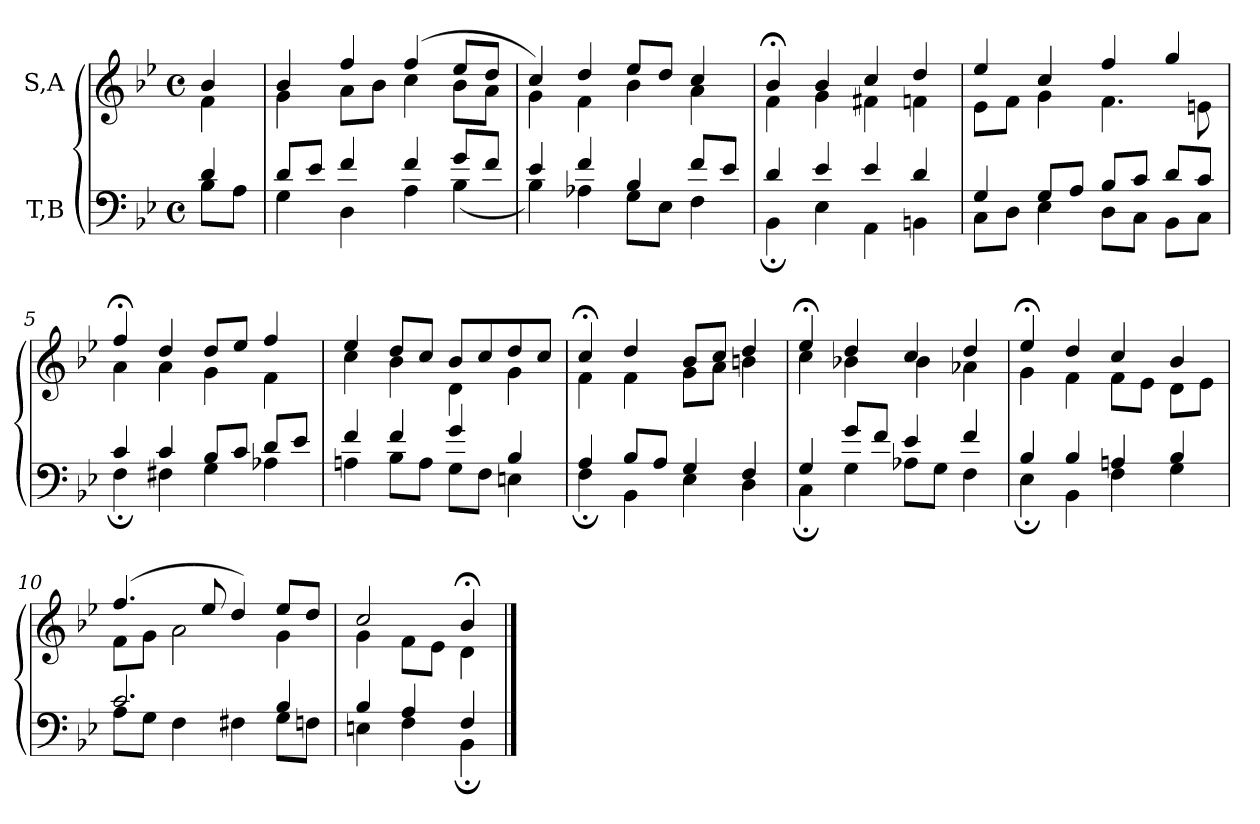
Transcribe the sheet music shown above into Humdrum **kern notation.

**kern	**kern
*part2	*part1
*staff2	*staff1
*I"T,B	*I"S,A
*clefF4	*clefG2
*k[b-e-]	*k[b-e-]
*M4/4	*M4/4
*met(c)	*met(c)
=	=
*^	*^
4d	8B-L	4b-	4f
.	8AJ	.	.
=1	=1	=1	=1
8dL	4G	4b-	4g
8e-J	.	.	.
4f	4D	4ff	8aL
.	.	.	8b-J
4f	4A	(>4ff	4cc
8gL	(<4B-	8ee-L	8b-L
8fJ	.	8ddJ	8aJ
=2	=2	=2	=2
4e-	4B-)	4cc)	4g
4f	4A-X	4dd	4f
4B-	8GL	8ee-L	4b-
.	8E-J	8ddJ	.
8fL	4F	4cc	4a
8e-J	.	.	.
=3	=3	=3	=3
4d	4BB-;	4b-;<	4f
4e-	4E-	4b-	4g
4e-	4AA	4cc	4f#X
4d	4BBn	4dd	4fn
=4	=4	=4	=4
4G	8CL	4ee-	8e-L
.	8DJ	.	8fJ
8GL	4E-	4cc	4g
8AJ	.	.	.
8B-L	8DL	4ff	4.f
8cJ	8CJ	.	.
8dL	8BB-L	4gg	.
8cJ	8CJ	.	8en
=5	=5	=5	=5
4c	4F;	4ff;<	4a
4c	4F#X	4dd	4a
8B-L	4G	8ddL	4g
8cJ	.	8ee-J	.
8dL	4A-X	4ff	4f
8e-J	.	.	.
=6	=6	=6	=6
4f	4An	4ee-	4cc
4f	8B-L	8ddL	4b-
.	8AJ	8ccJ	.
4g	8GL	8b-L	4d
.	8FJ	8cc	.
4B-	4En	8dd	4g
.	.	8ccJ	.
=7	=7	=7	=7
4A	4F;	4cc;<	4f
8B-L	4BB-	4dd	4f
8AJ	.	.	.
4G	4E-	8b-L	8gL
.	.	8ccJ	8aJ
4F	4D	4dd	4bn
=8	=8	=8	=8
4G	4C;	4ee-;<	4cc
8gL	4G	4dd	4b-X
8fJ	.	.	.
4e-	8A-XL	4cc	4b-
.	8GJ	.	.
4f	4F	4dd	4a-X
=9	=9	=9	=9
4B-	4E-;	4ee-;<	4g
4B-	4BB-	4dd	4f
4An	4F	4cc	8fL
.	.	.	8e-J
4B-	4G	4b-	8dL
.	.	.	8e-J
=10	=10	=10	=10
2.c	8AL	(>4.ff	8fL
.	8GJ	.	8gJ
.	4F	.	2a
.	.	8ee-	.
.	4F#X	4dd)	.
4B-	8GL	8ee-L	4g
.	8FnJ	8ddJ	.
=1751	=1751	=1751	=1751
4B-	4En	2cc	4g
4A	4F	.	8fL
.	.	.	8e-J
4F	4BB-;	4b-;<	4d
*v	*v	*	*
*	*v	*v
==	==
*-	*-
